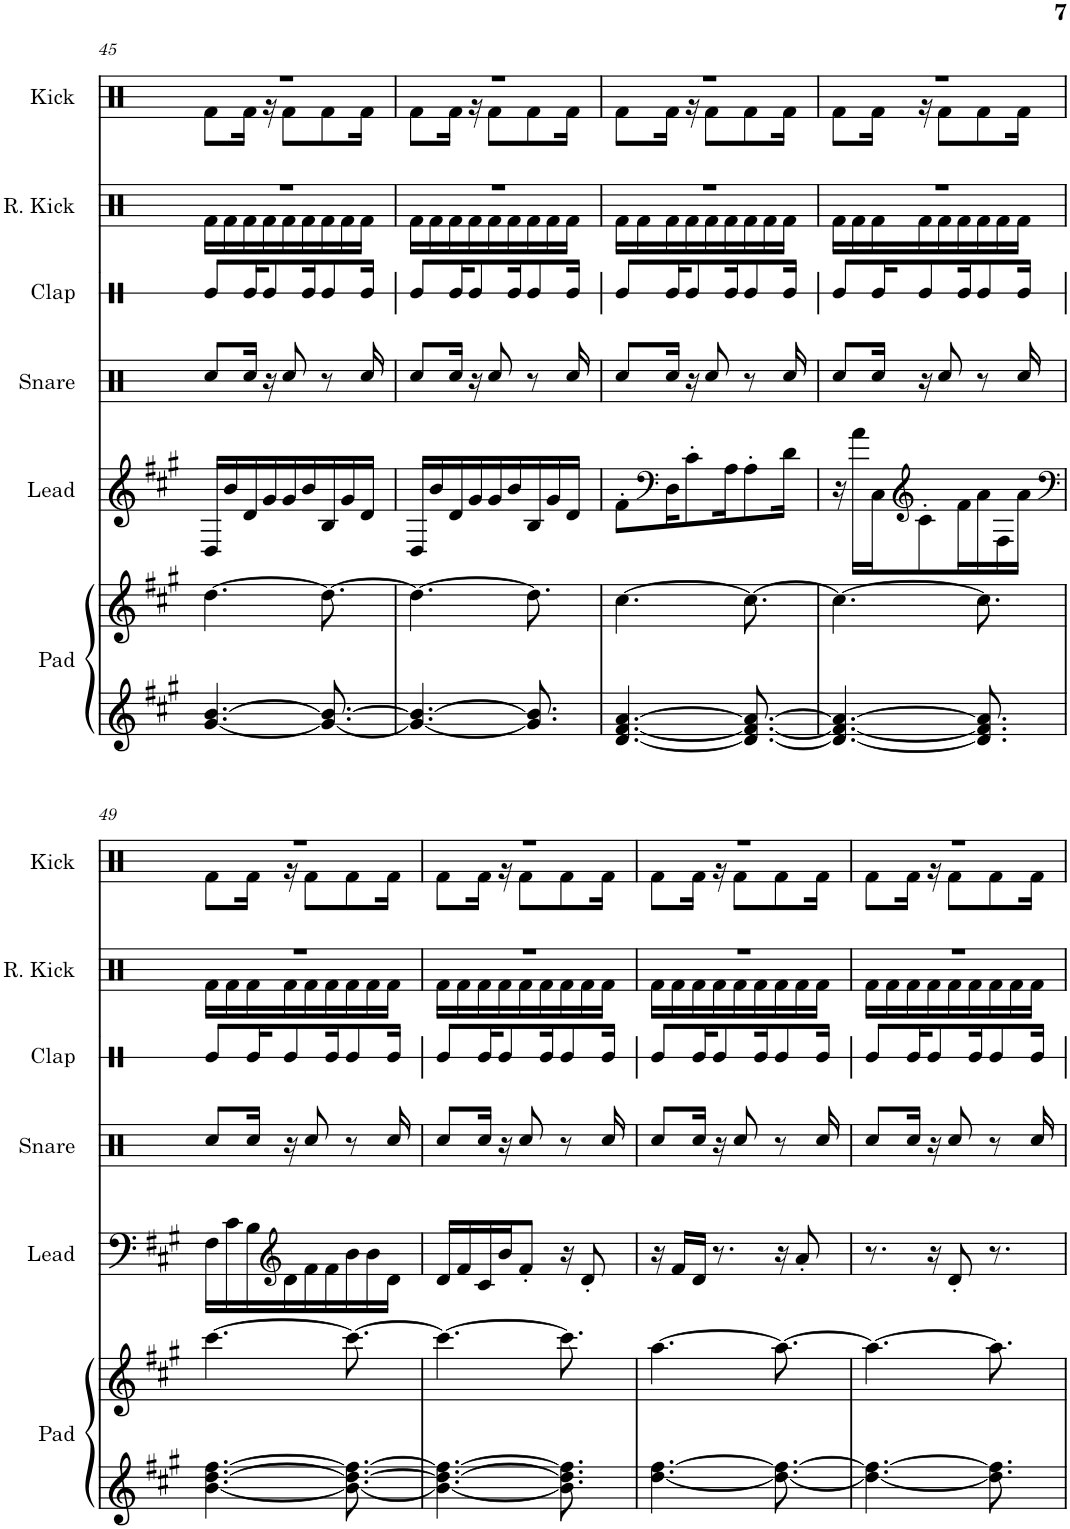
**kern	**kern	**kern	**kern	**kern	**kern	**kern
*part6	*part6	*part5	*part4	*part3	*part2	*part1
*staff7	*staff6	*staff5	*staff4	*staff3	*staff2	*staff1
*I"Pad	*	*I"Lead	*I"Snare	*I"Clap	*I"Reverb Kick	*I"Kick
*I'Pad	*	*I'Lead	*I'Snare	*I'Clap	*I'R. Kick	*I'Kick
!!LO:PB:g=z
*clefG2	*clefG2	*clefG2	*clefX	*clefX	*clefX	*clefX
*k[f#c#g#]	*k[f#c#g#]	*k[f#c#g#]	*k[f#c#g#]	*k[f#c#g#]	*k[f#c#g#]	*k[f#c#g#]
*M9/16	*M9/16	*M9/16	*M9/16	*M9/16	*M9/16	*M9/16
=45	=45	=45	=45	=45	=45	=45
*	*	*	*	*	*^	*^
[4.g#/ [4.b/	[4.dd\	16D/LL	8Rcc/L	8Re/L	16%9r	16Rf\LL	16%9r	8Rf\L
.	.	16b/	.	.	.	16Rf\	.	.
.	.	16d/	16Rcc/Jk	16Re/K	.	16Rf\	.	16Rf\Jk
.	.	16g#/	16r	8Re/	.	16Rf\	.	16r
.	.	16g#/	8Rcc/	.	.	16Rf\	.	8Rf\L
.	.	16b/	.	16Re/K	.	16Rf\	.	.
8.g#/_ 8.b/_	8.dd\_	16B/	8r	8Re/	.	16Rf\	.	8Rf\
.	.	16g#/	.	.	.	16Rf\	.	.
.	.	16d/JJ	16Rcc/	16Re/Jk	.	16Rf\JJ	.	16Rf\Jk
=46	=46	=46	=46	=46	=46	=46	=46	=46
4.g#/_ 4.b/_	4.dd\_	16D/LL	8Rcc/L	8Re/L	16%9r	16Rf\LL	16%9r	8Rf\L
.	.	16b/	.	.	.	16Rf\	.	.
.	.	16d/	16Rcc/Jk	16Re/K	.	16Rf\	.	16Rf\Jk
.	.	16g#/	16r	8Re/	.	16Rf\	.	16r
.	.	16g#/	8Rcc/	.	.	16Rf\	.	8Rf\L
.	.	16b/	.	16Re/K	.	16Rf\	.	.
8.g#/] 8.b/]	8.dd\]	16B/	8r	8Re/	.	16Rf\	.	8Rf\
.	.	16g#/	.	.	.	16Rf\	.	.
.	.	16d/JJ	16Rcc/	16Re/Jk	.	16Rf\JJ	.	16Rf\Jk
=47	=47	=47	=47	=47	=47	=47	=47	=47
[4.d/ [4.f#/ [4.a/	[4.cc#\	8f#'\L	8Rcc/L	8Re/L	16%9r	16Rf\LL	16%9r	8Rf\L
.	.	.	.	.	.	16Rf\	.	.
*	*	*clefF4	*	*	*	*	*	*
.	.	16D\K	16Rcc/Jk	16Re/K	.	16Rf\	.	16Rf\Jk
.	.	8c#'\	16r	8Re/	.	16Rf\	.	16r
.	.	.	8Rcc/	.	.	16Rf\	.	8Rf\L
.	.	16A\K	.	16Re/K	.	16Rf\	.	.
8.d/_ 8.f#/_ 8.a/_	8.cc#\_	8A'\	8r	8Re/	.	16Rf\	.	8Rf\
.	.	.	.	.	.	16Rf\	.	.
.	.	16d\Jk	16Rcc/	16Re/Jk	.	16Rf\JJ	.	16Rf\Jk
=48	=48	=48	=48	=48	=48	=48	=48	=48
4.d/_ 4.f#/_ 4.a/_	4.cc#\_	16r	8Rcc/L	8Re/L	16%9r	16Rf\LL	16%9r	8Rf\L
.	.	16a\LL	.	.	.	16Rf\	.	.
.	.	16C#\J	16Rcc/Jk	16Re/K	.	16Rf\	.	16Rf\Jk
*	*	*clefG2	*	*	*	*	*	*
.	.	8c#'\	16r	8Re/	.	16Rf\	.	16r
.	.	.	8Rcc/	.	.	16Rf\	.	8Rf\L
.	.	16f#\L	.	16Re/K	.	16Rf\	.	.
8.d/] 8.f#/] 8.a/]	8.cc#\]	16a\	8r	8Re/	.	16Rf\	.	8Rf\
.	.	16F#\	.	.	.	16Rf\	.	.
.	.	16a\JJ	16Rcc/	16Re/Jk	.	16Rf\JJ	.	16Rf\Jk
!!LO:LB:g=z	!!
=49	=49	=49	=49	=49	=49	=49	=49	=49
*	*	*clefF4	*	*	*	*	*	*
[4.b\ [4.dd\ [4.ff#\	[4.ccc#\	16F#\LL	8Rcc/L	8Re/L	16%9r	16Rf\LL	16%9r	8Rf\L
.	.	16c#\	.	.	.	16Rf\	.	.
.	.	16B\	16Rcc/Jk	16Re/K	.	16Rf\	.	16Rf\Jk
*	*	*clefG2	*	*	*	*	*	*
.	.	16d\	16r	8Re/	.	16Rf\	.	16r
.	.	16f#\	8Rcc/	.	.	16Rf\	.	8Rf\L
.	.	16f#\	.	16Re/K	.	16Rf\	.	.
8.b\_ 8.dd\_ 8.ff#\_	8.ccc#\_	16b\	8r	8Re/	.	16Rf\	.	8Rf\
.	.	16b\	.	.	.	16Rf\	.	.
.	.	16d\JJ	16Rcc/	16Re/Jk	.	16Rf\JJ	.	16Rf\Jk
=50	=50	=50	=50	=50	=50	=50	=50	=50
4.b\_ 4.dd\_ 4.ff#\_	4.ccc#\_	16d/LL	8Rcc/L	8Re/L	16%9r	16Rf\LL	16%9r	8Rf\L
.	.	16f#/	.	.	.	16Rf\	.	.
.	.	16c#/	16Rcc/Jk	16Re/K	.	16Rf\	.	16Rf\Jk
.	.	16b/J	16r	8Re/	.	16Rf\	.	16r
.	.	8f#'/J	8Rcc/	.	.	16Rf\	.	8Rf\L
.	.	.	.	16Re/K	.	16Rf\	.	.
8.b\] 8.dd\] 8.ff#\]	8.ccc#\]	16r	8r	8Re/	.	16Rf\	.	8Rf\
.	.	8d'/	.	.	.	16Rf\	.	.
.	.	.	16Rcc/	16Re/Jk	.	16Rf\JJ	.	16Rf\Jk
=51	=51	=51	=51	=51	=51	=51	=51	=51
[4.dd\ [4.ff#\	[4.aa\	16r	8Rcc/L	8Re/L	16%9r	16Rf\LL	16%9r	8Rf\L
.	.	16f#/LL	.	.	.	16Rf\	.	.
.	.	16d/JJ	16Rcc/Jk	16Re/K	.	16Rf\	.	16Rf\Jk
.	.	8.r	16r	8Re/	.	16Rf\	.	16r
.	.	.	8Rcc/	.	.	16Rf\	.	8Rf\L
.	.	.	.	16Re/K	.	16Rf\	.	.
8.dd\_ 8.ff#\_	8.aa\_	16r	8r	8Re/	.	16Rf\	.	8Rf\
.	.	8a'/	.	.	.	16Rf\	.	.
.	.	.	16Rcc/	16Re/Jk	.	16Rf\JJ	.	16Rf\Jk
=52	=52	=52	=52	=52	=52	=52	=52	=52
4.dd\_ 4.ff#\_	4.aa\_	8.r	8Rcc/L	8Re/L	16%9r	16Rf\LL	16%9r	8Rf\L
.	.	.	.	.	.	16Rf\	.	.
.	.	.	16Rcc/Jk	16Re/K	.	16Rf\	.	16Rf\Jk
.	.	16r	16r	8Re/	.	16Rf\	.	16r
.	.	8d'/	8Rcc/	.	.	16Rf\	.	8Rf\L
.	.	.	.	16Re/K	.	16Rf\	.	.
8.dd\] 8.ff#\]	8.aa\]	8.r	8r	8Re/	.	16Rf\	.	8Rf\
.	.	.	.	.	.	16Rf\	.	.
.	.	.	16Rcc/	16Re/Jk	.	16Rf\JJ	.	16Rf\Jk
*	*	*	*	*	*v	*v	*	*
*	*	*	*	*	*	*v	*v
=	=	=	=	=	=	=
*-	*-	*-	*-	*-	*-	*-
